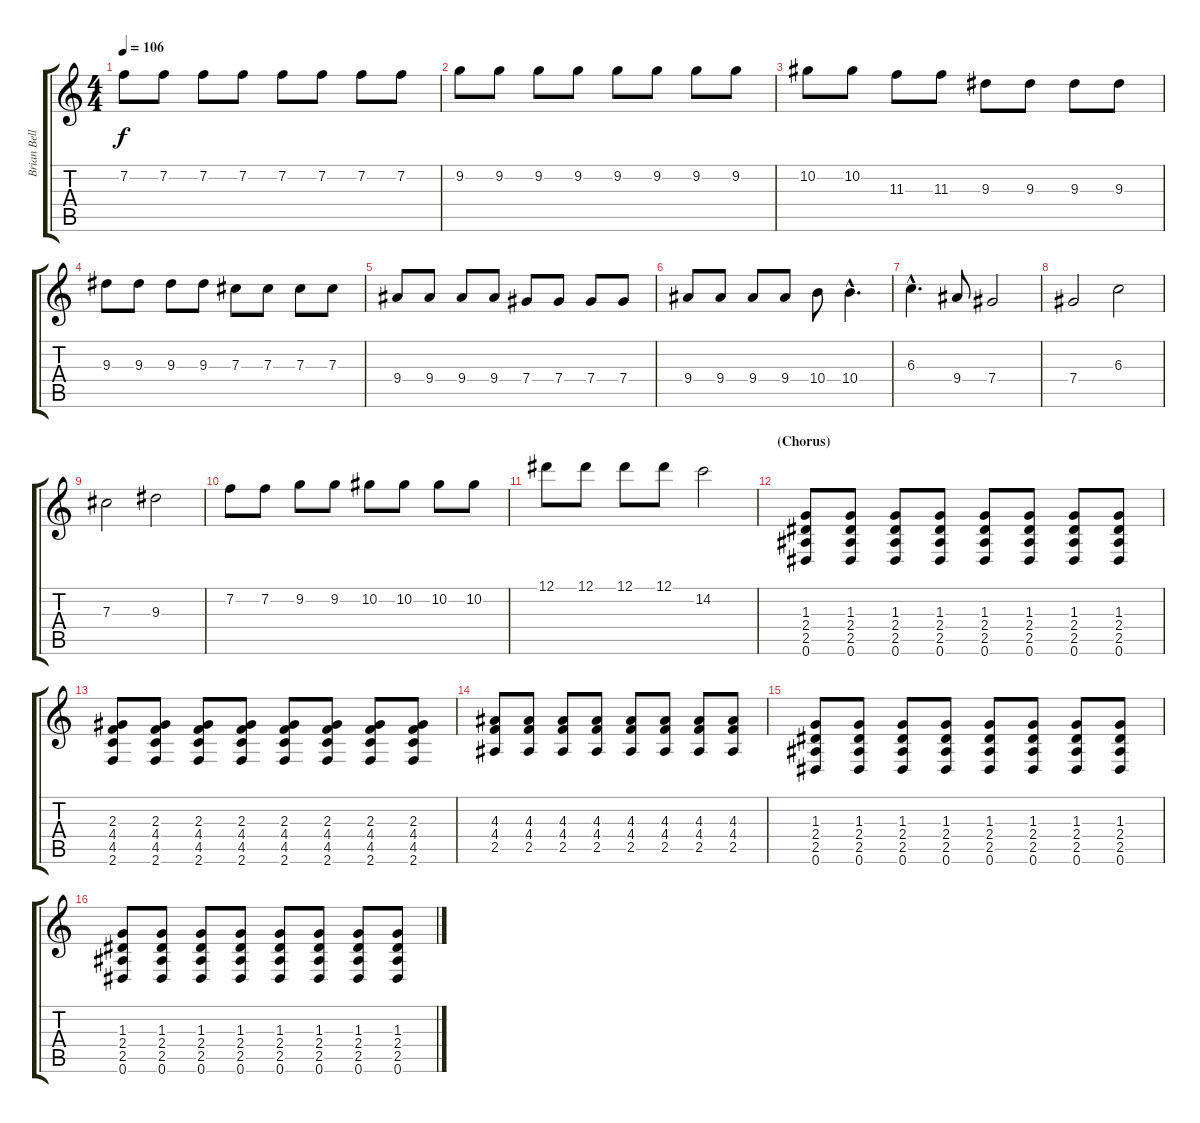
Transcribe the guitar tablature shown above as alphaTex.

\track ("Brian Bell" "Brian Bell") {instrument distortionguitar}
\staff {score tabs}
\tuning (Eb4 Bb3 Gb3 Db3 Ab2 Eb2) {hide}
\ts (4 4)
\tempo 106
\clef g2
\ks c
7.2.8{dy f} 7.2.8 7.2.8 7.2.8 7.2.8 7.2.8 7.2.8 7.2.8 |
9.2.8 9.2.8 9.2.8 9.2.8 9.2.8 9.2.8 9.2.8 9.2.8 |
10.2.8 10.2.8 11.3.8 11.3.8 9.3.8 9.3.8 9.3.8 9.3.8 |
9.3.8 9.3.8 9.3.8 9.3.8 7.3.8 7.3.8 7.3.8 7.3.8 |
9.4.8 9.4.8 9.4.8 9.4.8 7.4.8 7.4.8 7.4.8 7.4.8 |
9.4.8 9.4.8 9.4.8 9.4.8 10.4.8 10.4{hac}.4{d} |
6.3{hac}.4{d} 9.4.8 7.4.2 |
7.4.2 6.3.2 |
7.3.2 9.3.2 |
7.2.8 7.2.8 9.2.8 9.2.8 10.2.8 10.2.8 10.2.8 10.2.8 |
12.1.8 12.1.8 12.1.8 12.1.8 14.2.2 |
\section ("" "(Chorus)")
(1.3 2.4 2.5 0.6).8{volume 10 instrument distortionguitar} (1.3 2.4 2.5 0.6).8 (1.3 2.4 2.5 0.6).8 (1.3 2.4 2.5 0.6).8 (1.3 2.4 2.5 0.6).8 (1.3 2.4 2.5 0.6).8 (1.3 2.4 2.5 0.6).8 (1.3 2.4 2.5 0.6).8 |
(2.3 4.4 4.5 2.6).8 (2.3 4.4 4.5 2.6).8 (2.3 4.4 4.5 2.6).8 (2.3 4.4 4.5 2.6).8 (2.3 4.4 4.5 2.6).8 (2.3 4.4 4.5 2.6).8 (2.3 4.4 4.5 2.6).8 (2.3 4.4 4.5 2.6).8 |
(4.3 4.4 2.5).8 (4.3 4.4 2.5).8 (4.3 4.4 2.5).8 (4.3 4.4 2.5).8 (4.3 4.4 2.5).8 (4.3 4.4 2.5).8 (4.3 4.4 2.5).8 (4.3 4.4 2.5).8 |
(1.3 2.4 2.5 0.6).8 (1.3 2.4 2.5 0.6).8 (1.3 2.4 2.5 0.6).8 (1.3 2.4 2.5 0.6).8 (1.3 2.4 2.5 0.6).8 (1.3 2.4 2.5 0.6).8 (1.3 2.4 2.5 0.6).8 (1.3 2.4 2.5 0.6).8 |
(1.3 2.4 2.5 0.6).8 (1.3 2.4 2.5 0.6).8 (1.3 2.4 2.5 0.6).8 (1.3 2.4 2.5 0.6).8 (1.3 2.4 2.5 0.6).8 (1.3 2.4 2.5 0.6).8 (1.3 2.4 2.5 0.6).8 (1.3 2.4 2.5 0.6).8
